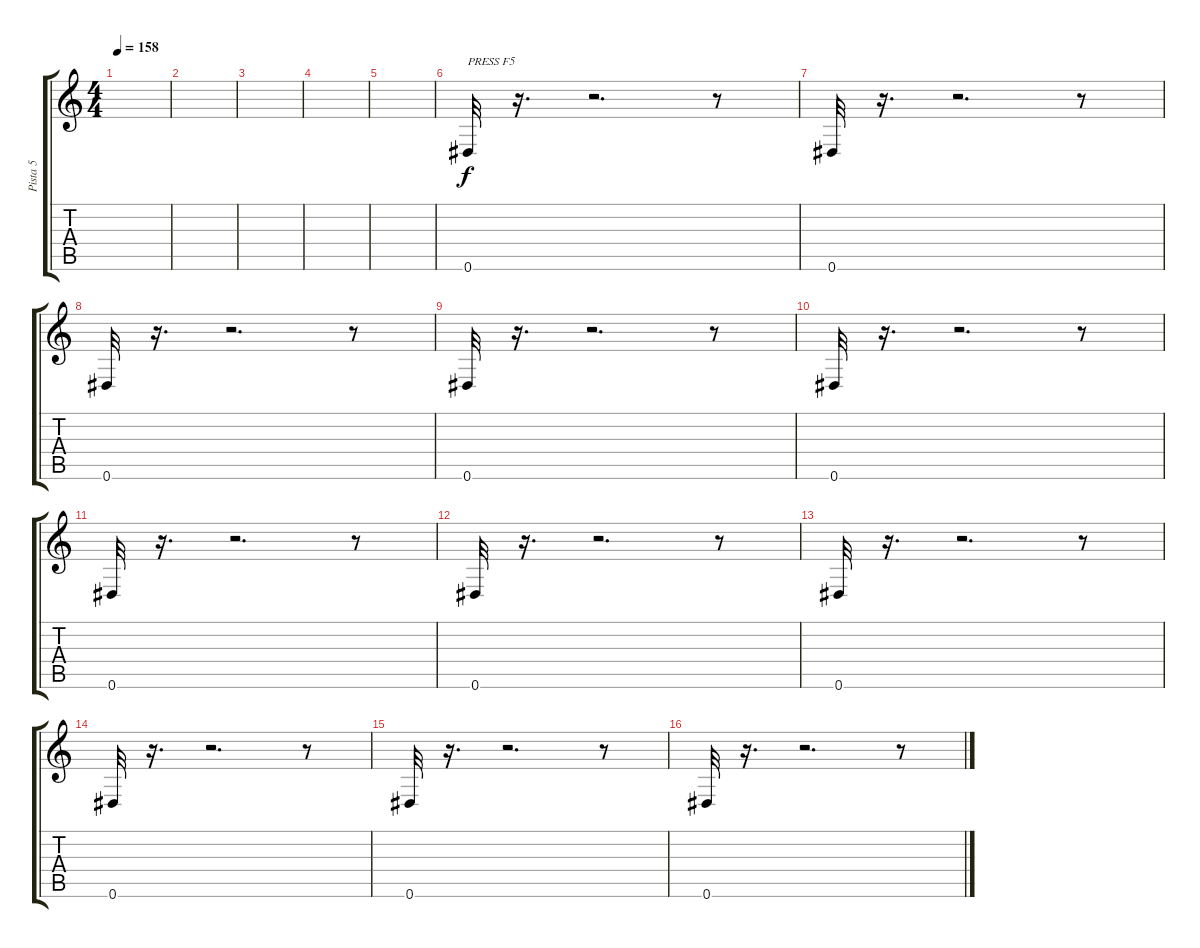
\track ("Pista 5" "Pista 5") {instrument overdrivenguitar}
\staff {score tabs}
\tuning (Eb4 Bb3 Gb3 Db3 Ab2 Eb2) {hide}
\ts (4 4)
\tempo 158
\clef g2
\ks c
|
|
|
|
|
0.6.32{txt "PRESS F5"} r.16{d} r.2{d} r.8 |
0.6.32 r.16{d} r.2{d} r.8 |
0.6.32 r.16{d} r.2{d} r.8 |
0.6.32 r.16{d} r.2{d} r.8 |
0.6.32 r.16{d} r.2{d} r.8 |
0.6.32 r.16{d} r.2{d} r.8 |
0.6.32 r.16{d} r.2{d} r.8 |
0.6.32 r.16{d} r.2{d} r.8 |
0.6.32 r.16{d} r.2{d} r.8 |
0.6.32 r.16{d} r.2{d} r.8 |
0.6.32 r.16{d} r.2{d} r.8
